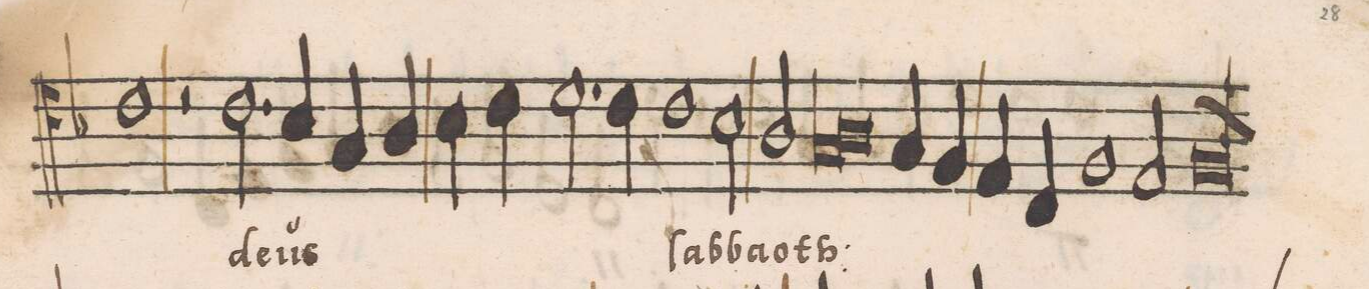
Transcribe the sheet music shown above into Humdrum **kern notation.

**kern	**text
*I"CANTVS	*
*clefC4	*
*k[b-]	*
*met(c|)	*
*M2/1	*
2r	.
2.c\	de-
4B-/	-us
4G/	.
4A/	.
=24	=24
4B-\	.
4c\	.
2.d\	.
4c\	.
1c	ſab-
=25	=25
2B-\	-ba-
2A/	-oth:
*lig	*
1G	.
=26	=26
1A	.
*Xlig	*
4G/	.
4F/	.
=27	=27
4E/	.
4D/	.
1F	.
2E/	.
=28	=28
00F	.
=29	=29
*-	*-
